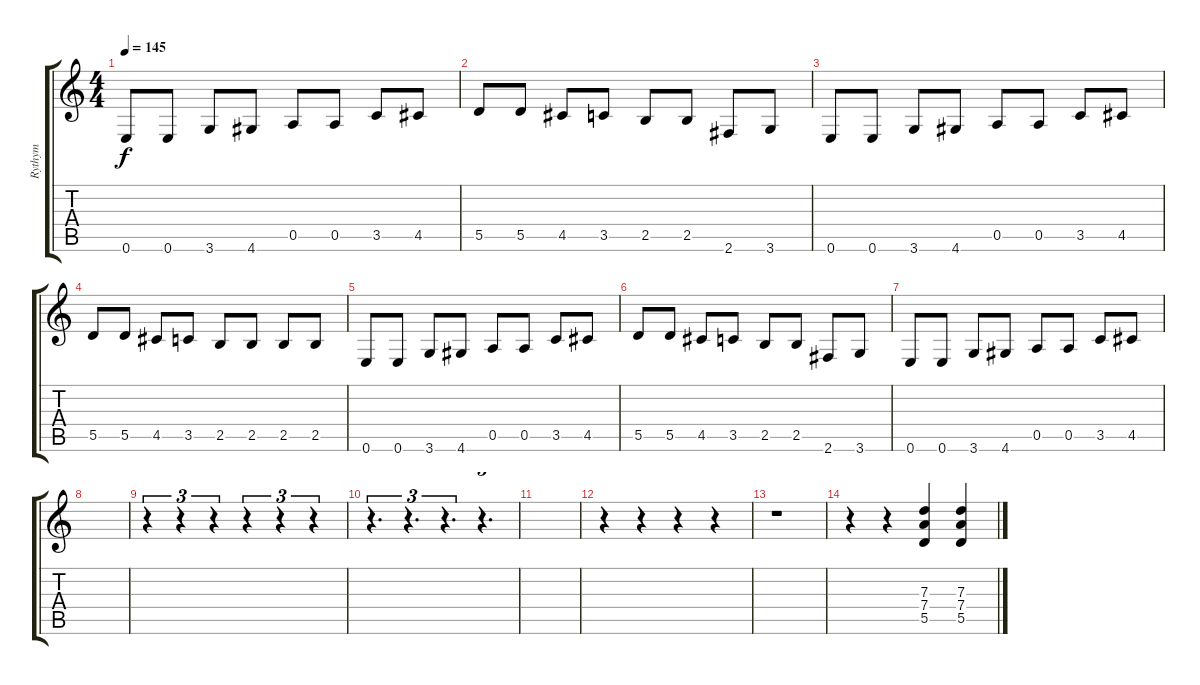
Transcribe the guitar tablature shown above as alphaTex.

\track ("Rythym" "Rythym") {instrument distortionguitar}
\staff {score tabs}
\tuning (E4 B3 G3 D3 A2 E2) {hide}
\ts (4 4)
\tempo 145
\clef g2
\ks c
0.6.8{dy f} 0.6.8 3.6.8 4.6.8 0.5.8 0.5.8 3.5.8 4.5.8 |
5.5.8 5.5.8 4.5.8 3.5.8 2.5.8 2.5.8 2.6.8 3.6.8 |
0.6.8 0.6.8 3.6.8 4.6.8 0.5.8 0.5.8 3.5.8 4.5.8 |
5.5.8 5.5.8 4.5.8 3.5.8 2.5.8 2.5.8 2.5.8 2.5.8 |
0.6.8 0.6.8 3.6.8 4.6.8 0.5.8 0.5.8 3.5.8 4.5.8 |
5.5.8 5.5.8 4.5.8 3.5.8 2.5.8 2.5.8 2.6.8 3.6.8 |
0.6.8 0.6.8 3.6.8 4.6.8 0.5.8 0.5.8 3.5.8 4.5.8 |
|
r.4{tu (3 2)} r.4{tu (3 2)} r.4{tu (3 2)} r.4{tu (3 2)} r.4{tu (3 2)} r.4{tu (3 2)} |
r.4{d tu (3 2)} r.4{d tu (3 2)} r.4{d tu (3 2)} r.4{d tu (3 2)} |
|
r.4 r.4 r.4 r.4 |
r.1 |
r.4 r.4 (7.3 7.4 5.5).4 (7.3 7.4 5.5).4
